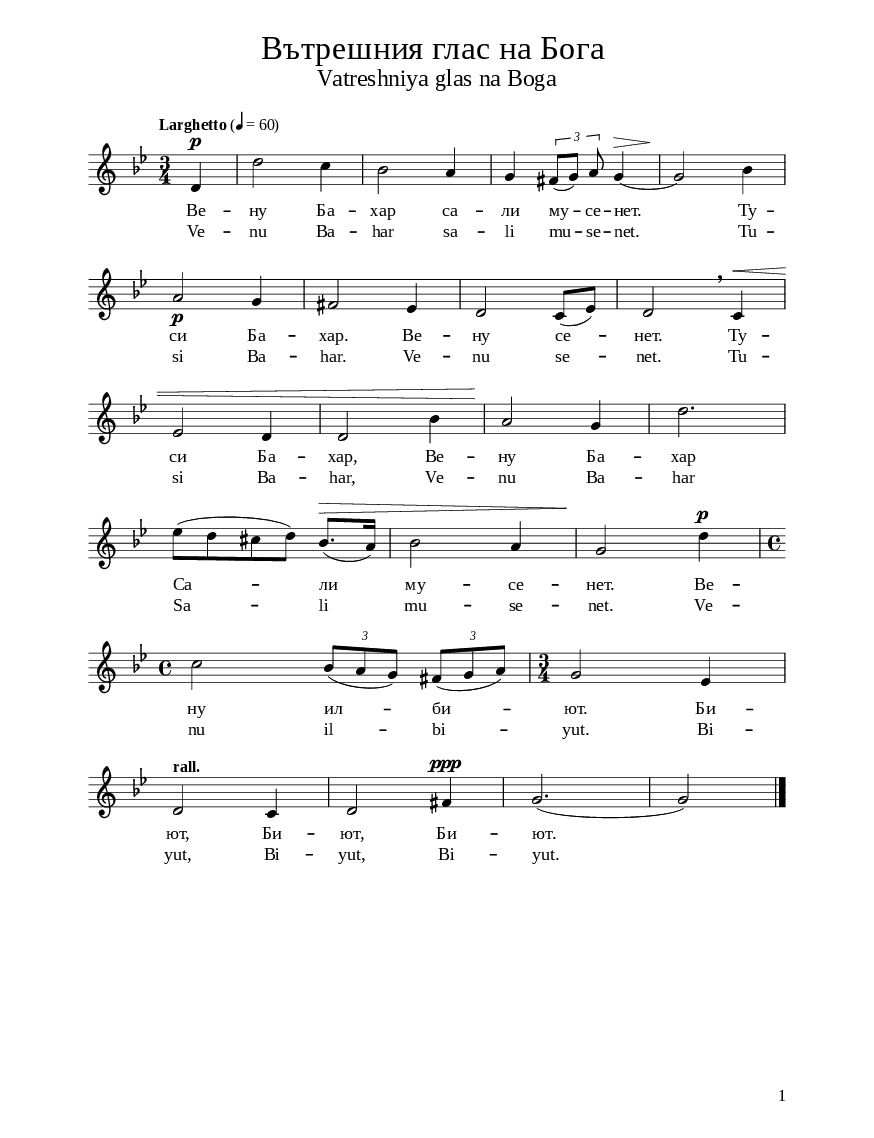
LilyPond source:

\version "2.22.1"

% include paper part and global functions
\include "include/globals.ily"

\bookpart {
  \include "include/bookpart-paper.ily"
  \score {
    \include "include/score-layout.ily"

    \new Voice \relative c' {
     \clef treble
      \key g \minor
      \time 3/4
      \tempoFunc "Larghetto" 4 "60"
      \autoBeamOff
       \autoBeamOff
      \partial 4
       d4^\p | % 2
      d'2 c4 | % 3
      bes2 a4 | % 4
      g4 \times 2/3 {
        fis8 ( [g8] ) a8
      }
       g4^\> ~ | % 5
      g2 \! bes4 \break | % 6
      a2 \p g4 | % 7
      fis2 es4 | % 8
      d2 c8 ( [es8] ) | % 9
      d2 \breathe^ \< c4 \break
      es2 d4 | % 11
      d2 bes'4 | % 12
      a2 \!  g4 | % 13
      d'2. \break | % 14
      es8 ( [d8 cis8 d8] )  bes8.^\>  ( [a16] ) | % 15
      bes2 a4 | % 16
      g2 \! d'4^\p \break | % 17
      \time 4/4  c2
      \times 2/3  {
        bes8 [( a8 g8 )]
      }
      \times 2/3  {
        fis8 ( [g8 a8] )
      }
      | % 18
      \time 3/4  g2 es4 \break | % 19
      d2^\markup{ \bold {rall.} } c4 |
      d2 fis4^\ppp | % 21
      g2. ( | % 22
      g2 )\bar "|."
    }

\addlyrics {
      Ве -- ну Ба
      -- хар са -- ли му -- се -- нет. Ту -- си Ба --
      хар. Ве -- ну се -- нет. Ту -- си Ба -- хар, Ве
      -- ну Ба -- хар Са -- ли му -- се -- нет. Ве --
      ну ил -- би -- ют. Би -- ют, Би -- ют, Би -- ют.}
      \addlyrics {
        Ve -- nu Ba
        -- har sa -- li mu -- se -- net. Tu -- si Ba --
        har. Ve -- nu se -- net. Tu -- si Ba -- har, Ve
        -- nu Ba -- har Sa -- li mu -- se -- net. Ve --
        nu il -- bi -- yut. Bi -- yut, Bi -- yut, Bi -- yut.}


    \header {
      title = \titleFunc "Вътрешния глас на Бога " "Vatreshniya glas na Boga"
    }

    \midi{}

  } % score

  

  % include foreign translation(s) of the song
  %\include "lyrics_de/000_empty_template_lyrics_de.ly"

} % bookpart

% Più mosso
%
